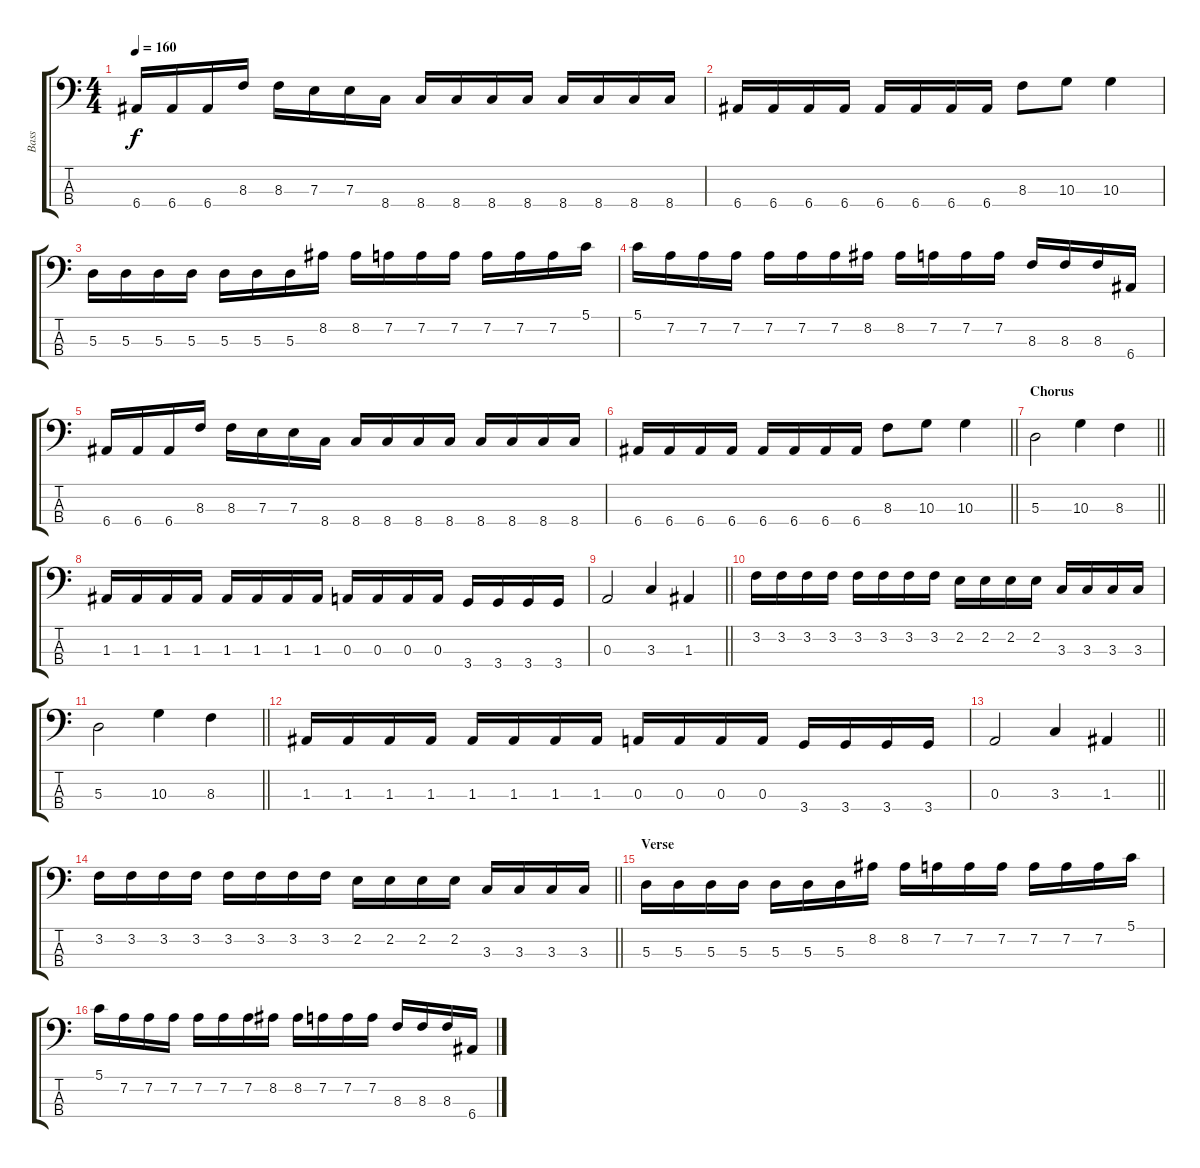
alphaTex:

\track ("Bass" "Bass") {instrument electricbassfinger}
\staff {score tabs}
\tuning (G2 D2 A1 E1) {hide}
\ts (4 4)
\tempo 160
\clef f4
\ks c
6.4.16{dy f} 6.4.16 6.4.16 8.3.16 8.3.16 7.3.16 7.3.16 8.4.16 8.4.16 8.4.16 8.4.16 8.4.16 8.4.16 8.4.16 8.4.16 8.4.16 |
6.4.16 6.4.16 6.4.16 6.4.16 6.4.16 6.4.16 6.4.16 6.4.16 8.3.8 10.3.8 10.3.4 |
5.3.16 5.3.16 5.3.16 5.3.16 5.3.16 5.3.16 5.3.16 8.2.16 8.2.16 7.2.16 7.2.16 7.2.16 7.2.16 7.2.16 7.2.16 5.1.16 |
5.1.16 7.2.16 7.2.16 7.2.16 7.2.16 7.2.16 7.2.16 8.2.16 8.2.16 7.2.16 7.2.16 7.2.16 8.3.16 8.3.16 8.3.16 6.4.16 |
6.4.16 6.4.16 6.4.16 8.3.16 8.3.16 7.3.16 7.3.16 8.4.16 8.4.16 8.4.16 8.4.16 8.4.16 8.4.16 8.4.16 8.4.16 8.4.16 |
\barLineRight lightlight
6.4.16 6.4.16 6.4.16 6.4.16 6.4.16 6.4.16 6.4.16 6.4.16 8.3.8 10.3.8 10.3.4 |
\section ("" "Chorus")
\barLineRight lightlight
5.3.2 10.3.4 8.3.4 |
1.3.16 1.3.16 1.3.16 1.3.16 1.3.16 1.3.16 1.3.16 1.3.16 0.3.16 0.3.16 0.3.16 0.3.16 3.4.16 3.4.16 3.4.16 3.4.16 |
\barLineRight lightlight
0.3.2 3.3.4 1.3.4 |
3.2.16 3.2.16 3.2.16 3.2.16 3.2.16 3.2.16 3.2.16 3.2.16 2.2.16 2.2.16 2.2.16 2.2.16 3.3.16 3.3.16 3.3.16 3.3.16 |
\barLineRight lightlight
5.3.2 10.3.4 8.3.4 |
1.3.16 1.3.16 1.3.16 1.3.16 1.3.16 1.3.16 1.3.16 1.3.16 0.3.16 0.3.16 0.3.16 0.3.16 3.4.16 3.4.16 3.4.16 3.4.16 |
\barLineRight lightlight
0.3.2 3.3.4 1.3.4 |
\barLineRight lightlight
3.2.16 3.2.16 3.2.16 3.2.16 3.2.16 3.2.16 3.2.16 3.2.16 2.2.16 2.2.16 2.2.16 2.2.16 3.3.16 3.3.16 3.3.16 3.3.16 |
\section ("" "Verse")
5.3.16 5.3.16 5.3.16 5.3.16 5.3.16 5.3.16 5.3.16 8.2.16 8.2.16 7.2.16 7.2.16 7.2.16 7.2.16 7.2.16 7.2.16 5.1.16 |
5.1.16 7.2.16 7.2.16 7.2.16 7.2.16 7.2.16 7.2.16 8.2.16 8.2.16 7.2.16 7.2.16 7.2.16 8.3.16 8.3.16 8.3.16 6.4.16
